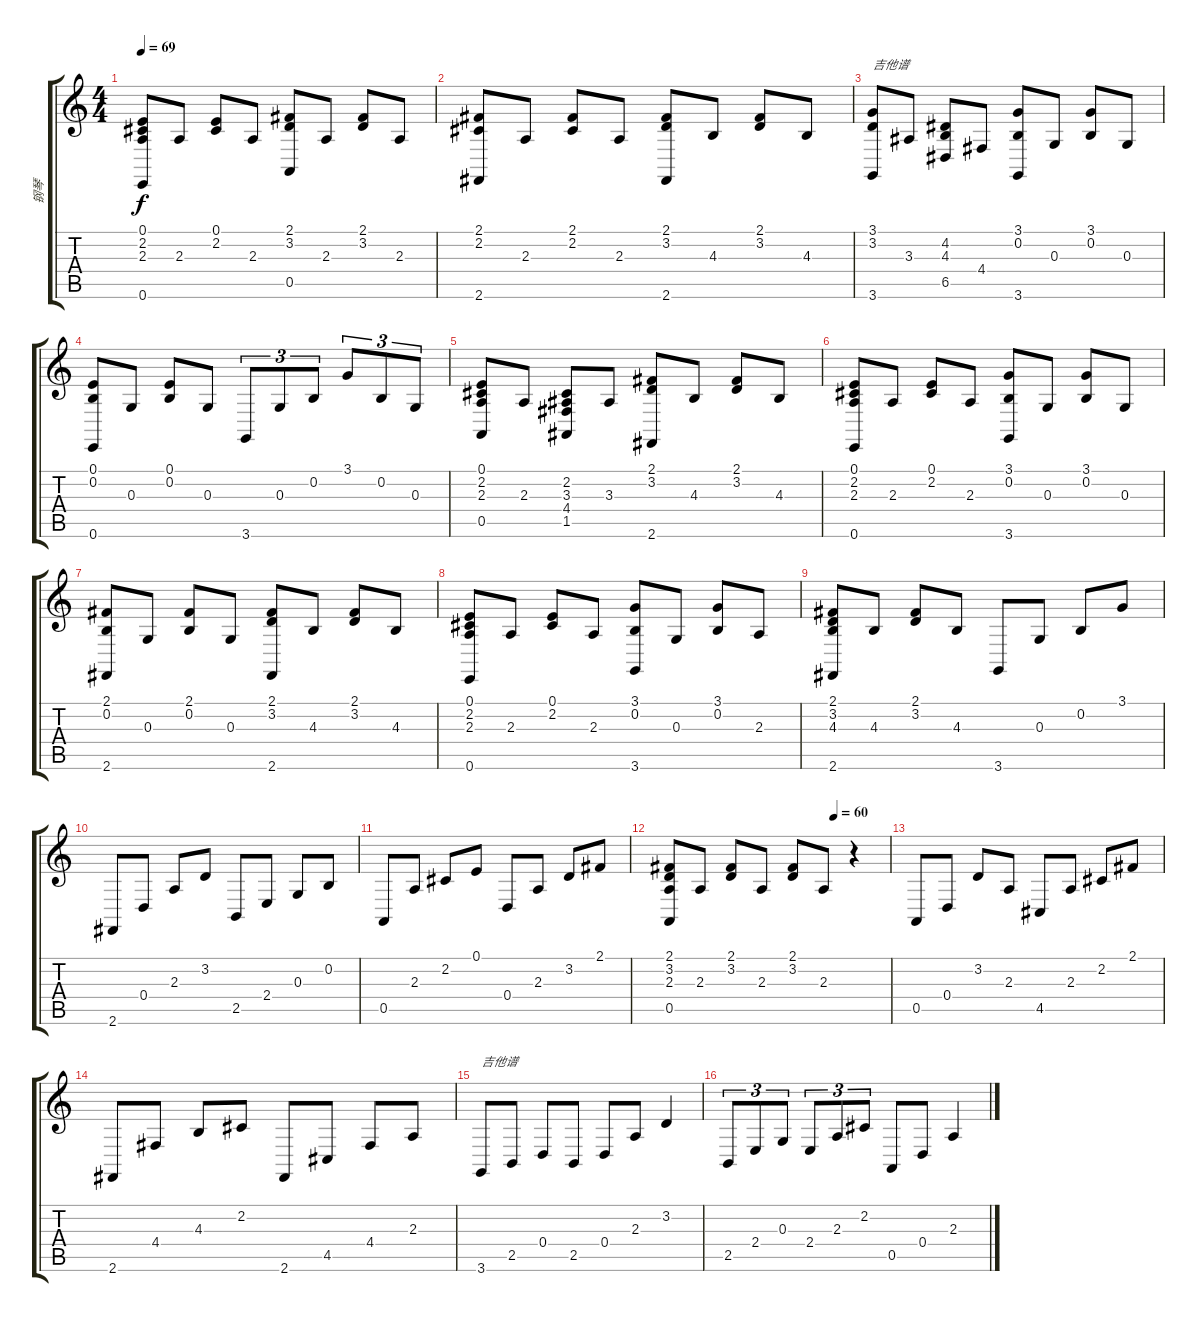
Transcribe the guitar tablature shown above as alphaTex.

\track ("钢琴" "钢琴") {instrument acousticgrandpiano}
\staff {score tabs}
\tuning (E4 B3 G3 D3 A2 E2) {hide}
\ts (4 4)
\tempo 69
\clef g2
\ks c
(0.1 2.2 2.3 0.6).8{dy f} 2.3.8 (0.1 2.2).8 2.3.8 (2.1 3.2 0.5).8 2.3.8 (2.1 3.2).8 2.3.8 |
(2.1 2.2 2.6).8 2.3.8 (2.1 2.2).8 2.3.8 (2.1 3.2 2.6).8 4.3.8 (2.1 3.2).8 4.3.8 |
(3.1 3.2 3.6).8{txt "吉他谱"} 3.3.8 (4.2 4.3 6.5).8 4.4.8 (3.1 0.2 3.6).8 0.3.8 (3.1 0.2).8 0.3.8 |
(0.1 0.2 0.6).8 0.3.8 (0.1 0.2).8 0.3.8 3.6.8{tu (3 2)} 0.3.8{tu (3 2)} 0.2.8{tu (3 2)} 3.1.8{tu (3 2)} 0.2.8{tu (3 2)} 0.3.8{tu (3 2)} |
(0.1 2.2 2.3 0.5).8 2.3.8 (2.2 3.3 4.4 1.5).8 3.3.8 (2.1 3.2 2.6).8 4.3.8 (2.1 3.2).8 4.3.8 |
(0.1 2.2 2.3 0.6).8 2.3.8 (0.1 2.2).8 2.3.8 (3.1 0.2 3.6).8 0.3.8 (3.1 0.2).8 0.3.8 |
(2.1 0.2 2.6).8 0.3.8 (2.1 0.2).8 0.3.8 (2.1 3.2 2.6).8 4.3.8 (2.1 3.2).8 4.3.8 |
(0.1 2.2 2.3 0.6).8 2.3.8 (0.1 2.2).8 2.3.8 (3.1 0.2 3.6).8 0.3.8 (3.1 0.2).8 2.3.8 |
(2.1 3.2 4.3 2.6).8 4.3.8 (2.1 3.2).8 4.3.8 3.6.8 0.3.8 0.2.8 3.1.8 |
2.6.8 0.4.8 2.3.8 3.2.8 2.5.8 2.4.8 0.3.8 0.2.8 |
0.5.8 2.3.8 2.2.8 0.1.8 0.4.8 2.3.8 3.2.8 2.1.8 |
\tempo (60 0.75)
(2.1 3.2 2.3 0.5).8 2.3.8 (2.1 3.2).8 2.3.8 (2.1 3.2).8 2.3.8 r.4 |
0.5.8 0.4.8 3.2.8 2.3.8 4.5.8 2.3.8 2.2.8 2.1.8 |
2.6.8 4.4.8 4.3.8 2.2.8 2.6.8 4.5.8 4.4.8 2.3.8 |
3.6.8{txt "吉他谱"} 2.5.8 0.4.8 2.5.8 0.4.8 2.3.8 3.2.4 |
2.5.8{tu (3 2)} 2.4.8{tu (3 2)} 0.3.8{tu (3 2)} 2.4.8{tu (3 2)} 2.3.8{tu (3 2)} 2.2.8{tu (3 2)} 0.5.8 0.4.8 2.3.4
